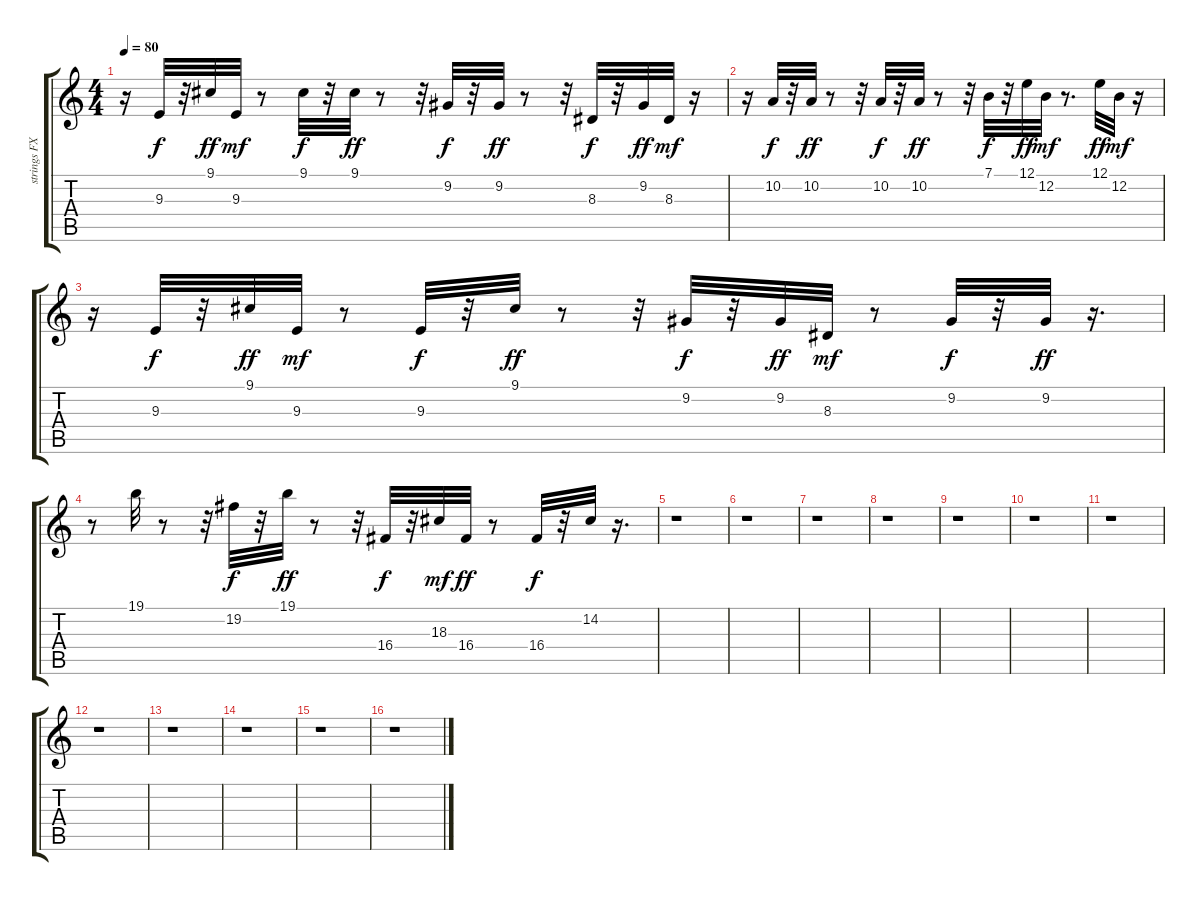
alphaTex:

\track ("strings FX" "strings FX") {instrument stringensemble1}
\staff {score tabs}
\tuning (E4 B3 G3 D3 A2 E2) {hide}
\ts (4 4)
\tempo 80
\clef g2
\ks c
r.16{dy f} 9.3.32 r.32 9.1.32{dy ff} 9.3.32{dy mf} r.8 9.1.32{dy f} r.32 9.1.32{dy ff} r.8 r.32 9.2.32{dy f} r.32 9.2.32{dy ff} r.8 r.32 8.3.32{dy f} r.32 9.2.32{dy ff} 8.3.32{dy mf} r.16 |
r.16 10.2.32{dy f} r.32 10.2.32{dy ff} r.8 r.32 10.2.32{dy f} r.32 10.2.32{dy ff} r.8 r.32 7.1.32{dy f} r.32 12.1.32{dy ff} 12.2.32{dy mf} r.8{d} 12.1.32{dy ff} 12.2.32{dy mf} r.16 |
r.16 9.3.32{dy f} r.32 9.1.32{dy ff} 9.3.32{dy mf} r.8 9.3.32{dy f} r.32 9.1.32{dy ff} r.8 r.32 9.2.32{dy f} r.32 9.2.32{dy ff} 8.3.32{dy mf} r.8 9.2.32{dy f} r.32 9.2.32{dy ff} r.16{d} |
r.8 19.1.32 r.8 r.32 19.2.32{dy f} r.32 19.1.32{dy ff} r.8 r.32 16.4.32{dy f} r.32 18.3.32{dy mf} 16.4.32{dy ff} r.8 16.4.32{dy f} r.32 14.2.32 r.16{d} |
r.1 |
r.1 |
r.1 |
r.1 |
r.1 |
r.1 |
r.1 |
r.1 |
r.1 |
r.1 |
r.1 |
r.1
